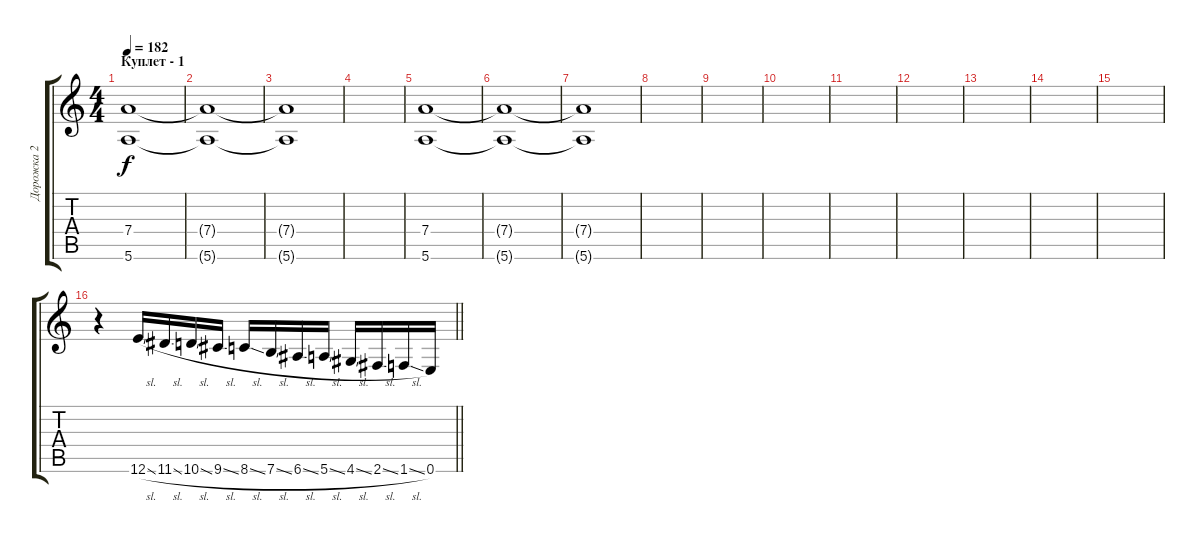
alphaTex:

\track ("Дорожка 2" "Дорожка 2") {instrument distortionguitar}
\staff {score tabs}
\tuning (E4 B3 G3 D3 A2 E2) {hide}
\ts (4 4)
\section ("" "Куплет - 1")
\tempo 182
\clef g2
\ks c
(7.4 5.6).1{dy f volume 2} |
(7.4{t} 5.6{t}).1 |
(7.4{t} 5.6{t}).1 |
|
(7.4 5.6).1{volume 2} |
(7.4{t} 5.6{t}).1 |
(7.4{t} 5.6{t}).1 |
|
|
|
|
|
|
|
|
\barLineRight lightlight
r.4 12.6{sl}.16{volume 13} 11.6{sl}.16 10.6{sl}.16 9.6{sl}.16 8.6{sl}.16 7.6{sl}.16 6.6{sl}.16 5.6{sl}.16 4.6{sl}.16 2.6{sl}.16 1.6{sl}.16 0.6.16
